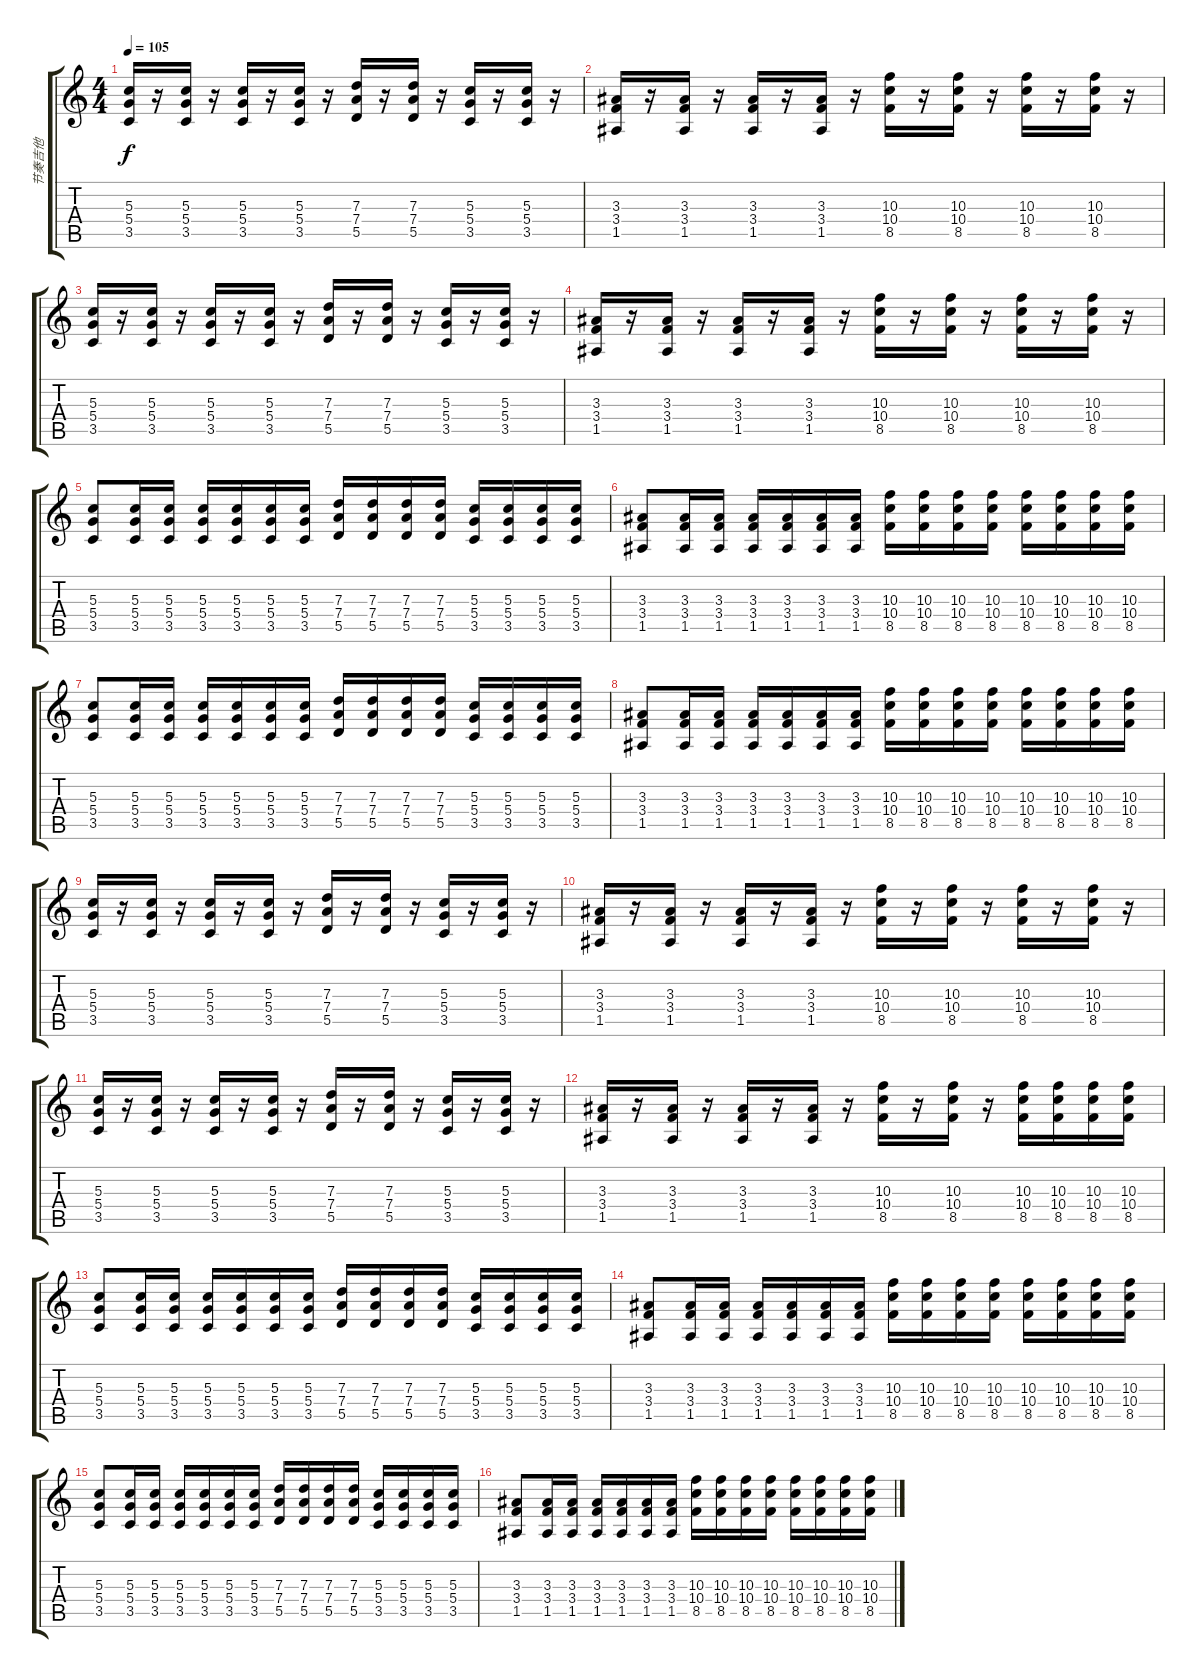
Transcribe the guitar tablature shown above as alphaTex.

\track ("节奏吉他" "节奏吉他") {instrument overdrivenguitar}
\staff {score tabs}
\tuning (E4 B3 G3 D3 A2 E2) {hide}
\ts (4 4)
\tempo 105
\clef g2
\ks c
(5.3 5.4 3.5).16{dy f instrument overdrivenguitar} r.16 (5.3 5.4 3.5).16 r.16 (5.3 5.4 3.5).16 r.16 (5.3 5.4 3.5).16 r.16 (7.3 7.4 5.5).16 r.16 (7.3 7.4 5.5).16 r.16 (5.3 5.4 3.5).16 r.16 (5.3 5.4 3.5).16 r.16 |
(3.3 3.4 1.5).16 r.16 (3.3 3.4 1.5).16 r.16 (3.3 3.4 1.5).16 r.16 (3.3 3.4 1.5).16 r.16 (10.3 10.4 8.5).16 r.16 (10.3 10.4 8.5).16 r.16 (10.3 10.4 8.5).16 r.16 (10.3 10.4 8.5).16 r.16 |
(5.3 5.4 3.5).16 r.16 (5.3 5.4 3.5).16 r.16 (5.3 5.4 3.5).16 r.16 (5.3 5.4 3.5).16 r.16 (7.3 7.4 5.5).16 r.16 (7.3 7.4 5.5).16 r.16 (5.3 5.4 3.5).16 r.16 (5.3 5.4 3.5).16 r.16 |
(3.3 3.4 1.5).16 r.16 (3.3 3.4 1.5).16 r.16 (3.3 3.4 1.5).16 r.16 (3.3 3.4 1.5).16 r.16 (10.3 10.4 8.5).16 r.16 (10.3 10.4 8.5).16 r.16 (10.3 10.4 8.5).16 r.16 (10.3 10.4 8.5).16 r.16 |
(5.3 5.4 3.5).8 (5.3 5.4 3.5).16 (5.3 5.4 3.5).16 (5.3 5.4 3.5).16 (5.3 5.4 3.5).16 (5.3 5.4 3.5).16 (5.3 5.4 3.5).16 (7.3 7.4 5.5).16 (7.3 7.4 5.5).16 (7.3 7.4 5.5).16 (7.3 7.4 5.5).16 (5.3 5.4 3.5).16 (5.3 5.4 3.5).16 (5.3 5.4 3.5).16 (5.3 5.4 3.5).16 |
(3.3 3.4 1.5).8 (3.3 3.4 1.5).16 (3.3 3.4 1.5).16 (3.3 3.4 1.5).16 (3.3 3.4 1.5).16 (3.3 3.4 1.5).16 (3.3 3.4 1.5).16 (10.3 10.4 8.5).16 (10.3 10.4 8.5).16 (10.3 10.4 8.5).16 (10.3 10.4 8.5).16 (10.3 10.4 8.5).16 (10.3 10.4 8.5).16 (10.3 10.4 8.5).16 (10.3 10.4 8.5).16 |
(5.3 5.4 3.5).8 (5.3 5.4 3.5).16 (5.3 5.4 3.5).16 (5.3 5.4 3.5).16 (5.3 5.4 3.5).16 (5.3 5.4 3.5).16 (5.3 5.4 3.5).16 (7.3 7.4 5.5).16 (7.3 7.4 5.5).16 (7.3 7.4 5.5).16 (7.3 7.4 5.5).16 (5.3 5.4 3.5).16 (5.3 5.4 3.5).16 (5.3 5.4 3.5).16 (5.3 5.4 3.5).16 |
(3.3 3.4 1.5).8 (3.3 3.4 1.5).16 (3.3 3.4 1.5).16 (3.3 3.4 1.5).16 (3.3 3.4 1.5).16 (3.3 3.4 1.5).16 (3.3 3.4 1.5).16 (10.3 10.4 8.5).16 (10.3 10.4 8.5).16 (10.3 10.4 8.5).16 (10.3 10.4 8.5).16 (10.3 10.4 8.5).16 (10.3 10.4 8.5).16 (10.3 10.4 8.5).16 (10.3 10.4 8.5).16 |
(5.3 5.4 3.5).16 r.16 (5.3 5.4 3.5).16 r.16 (5.3 5.4 3.5).16 r.16 (5.3 5.4 3.5).16 r.16 (7.3 7.4 5.5).16 r.16 (7.3 7.4 5.5).16 r.16 (5.3 5.4 3.5).16 r.16 (5.3 5.4 3.5).16 r.16 |
(3.3 3.4 1.5).16 r.16 (3.3 3.4 1.5).16 r.16 (3.3 3.4 1.5).16 r.16 (3.3 3.4 1.5).16 r.16 (10.3 10.4 8.5).16 r.16 (10.3 10.4 8.5).16 r.16 (10.3 10.4 8.5).16 r.16 (10.3 10.4 8.5).16 r.16 |
(5.3 5.4 3.5).16 r.16 (5.3 5.4 3.5).16 r.16 (5.3 5.4 3.5).16 r.16 (5.3 5.4 3.5).16 r.16 (7.3 7.4 5.5).16 r.16 (7.3 7.4 5.5).16 r.16 (5.3 5.4 3.5).16 r.16 (5.3 5.4 3.5).16 r.16 |
(3.3 3.4 1.5).16 r.16 (3.3 3.4 1.5).16 r.16 (3.3 3.4 1.5).16 r.16 (3.3 3.4 1.5).16 r.16 (10.3 10.4 8.5).16 r.16 (10.3 10.4 8.5).16 r.16 (10.3 10.4 8.5).16 (10.3 10.4 8.5).16 (10.3 10.4 8.5).16 (10.3 10.4 8.5).16 |
(5.3 5.4 3.5).8 (5.3 5.4 3.5).16 (5.3 5.4 3.5).16 (5.3 5.4 3.5).16 (5.3 5.4 3.5).16 (5.3 5.4 3.5).16 (5.3 5.4 3.5).16 (7.3 7.4 5.5).16 (7.3 7.4 5.5).16 (7.3 7.4 5.5).16 (7.3 7.4 5.5).16 (5.3 5.4 3.5).16 (5.3 5.4 3.5).16 (5.3 5.4 3.5).16 (5.3 5.4 3.5).16 |
(3.3 3.4 1.5).8 (3.3 3.4 1.5).16 (3.3 3.4 1.5).16 (3.3 3.4 1.5).16 (3.3 3.4 1.5).16 (3.3 3.4 1.5).16 (3.3 3.4 1.5).16 (10.3 10.4 8.5).16 (10.3 10.4 8.5).16 (10.3 10.4 8.5).16 (10.3 10.4 8.5).16 (10.3 10.4 8.5).16 (10.3 10.4 8.5).16 (10.3 10.4 8.5).16 (10.3 10.4 8.5).16 |
(5.3 5.4 3.5).8 (5.3 5.4 3.5).16 (5.3 5.4 3.5).16 (5.3 5.4 3.5).16 (5.3 5.4 3.5).16 (5.3 5.4 3.5).16 (5.3 5.4 3.5).16 (7.3 7.4 5.5).16 (7.3 7.4 5.5).16 (7.3 7.4 5.5).16 (7.3 7.4 5.5).16 (5.3 5.4 3.5).16 (5.3 5.4 3.5).16 (5.3 5.4 3.5).16 (5.3 5.4 3.5).16 |
(3.3 3.4 1.5).8 (3.3 3.4 1.5).16 (3.3 3.4 1.5).16 (3.3 3.4 1.5).16 (3.3 3.4 1.5).16 (3.3 3.4 1.5).16 (3.3 3.4 1.5).16 (10.3 10.4 8.5).16 (10.3 10.4 8.5).16 (10.3 10.4 8.5).16 (10.3 10.4 8.5).16 (10.3 10.4 8.5).16 (10.3 10.4 8.5).16 (10.3 10.4 8.5).16 (10.3 10.4 8.5).16
